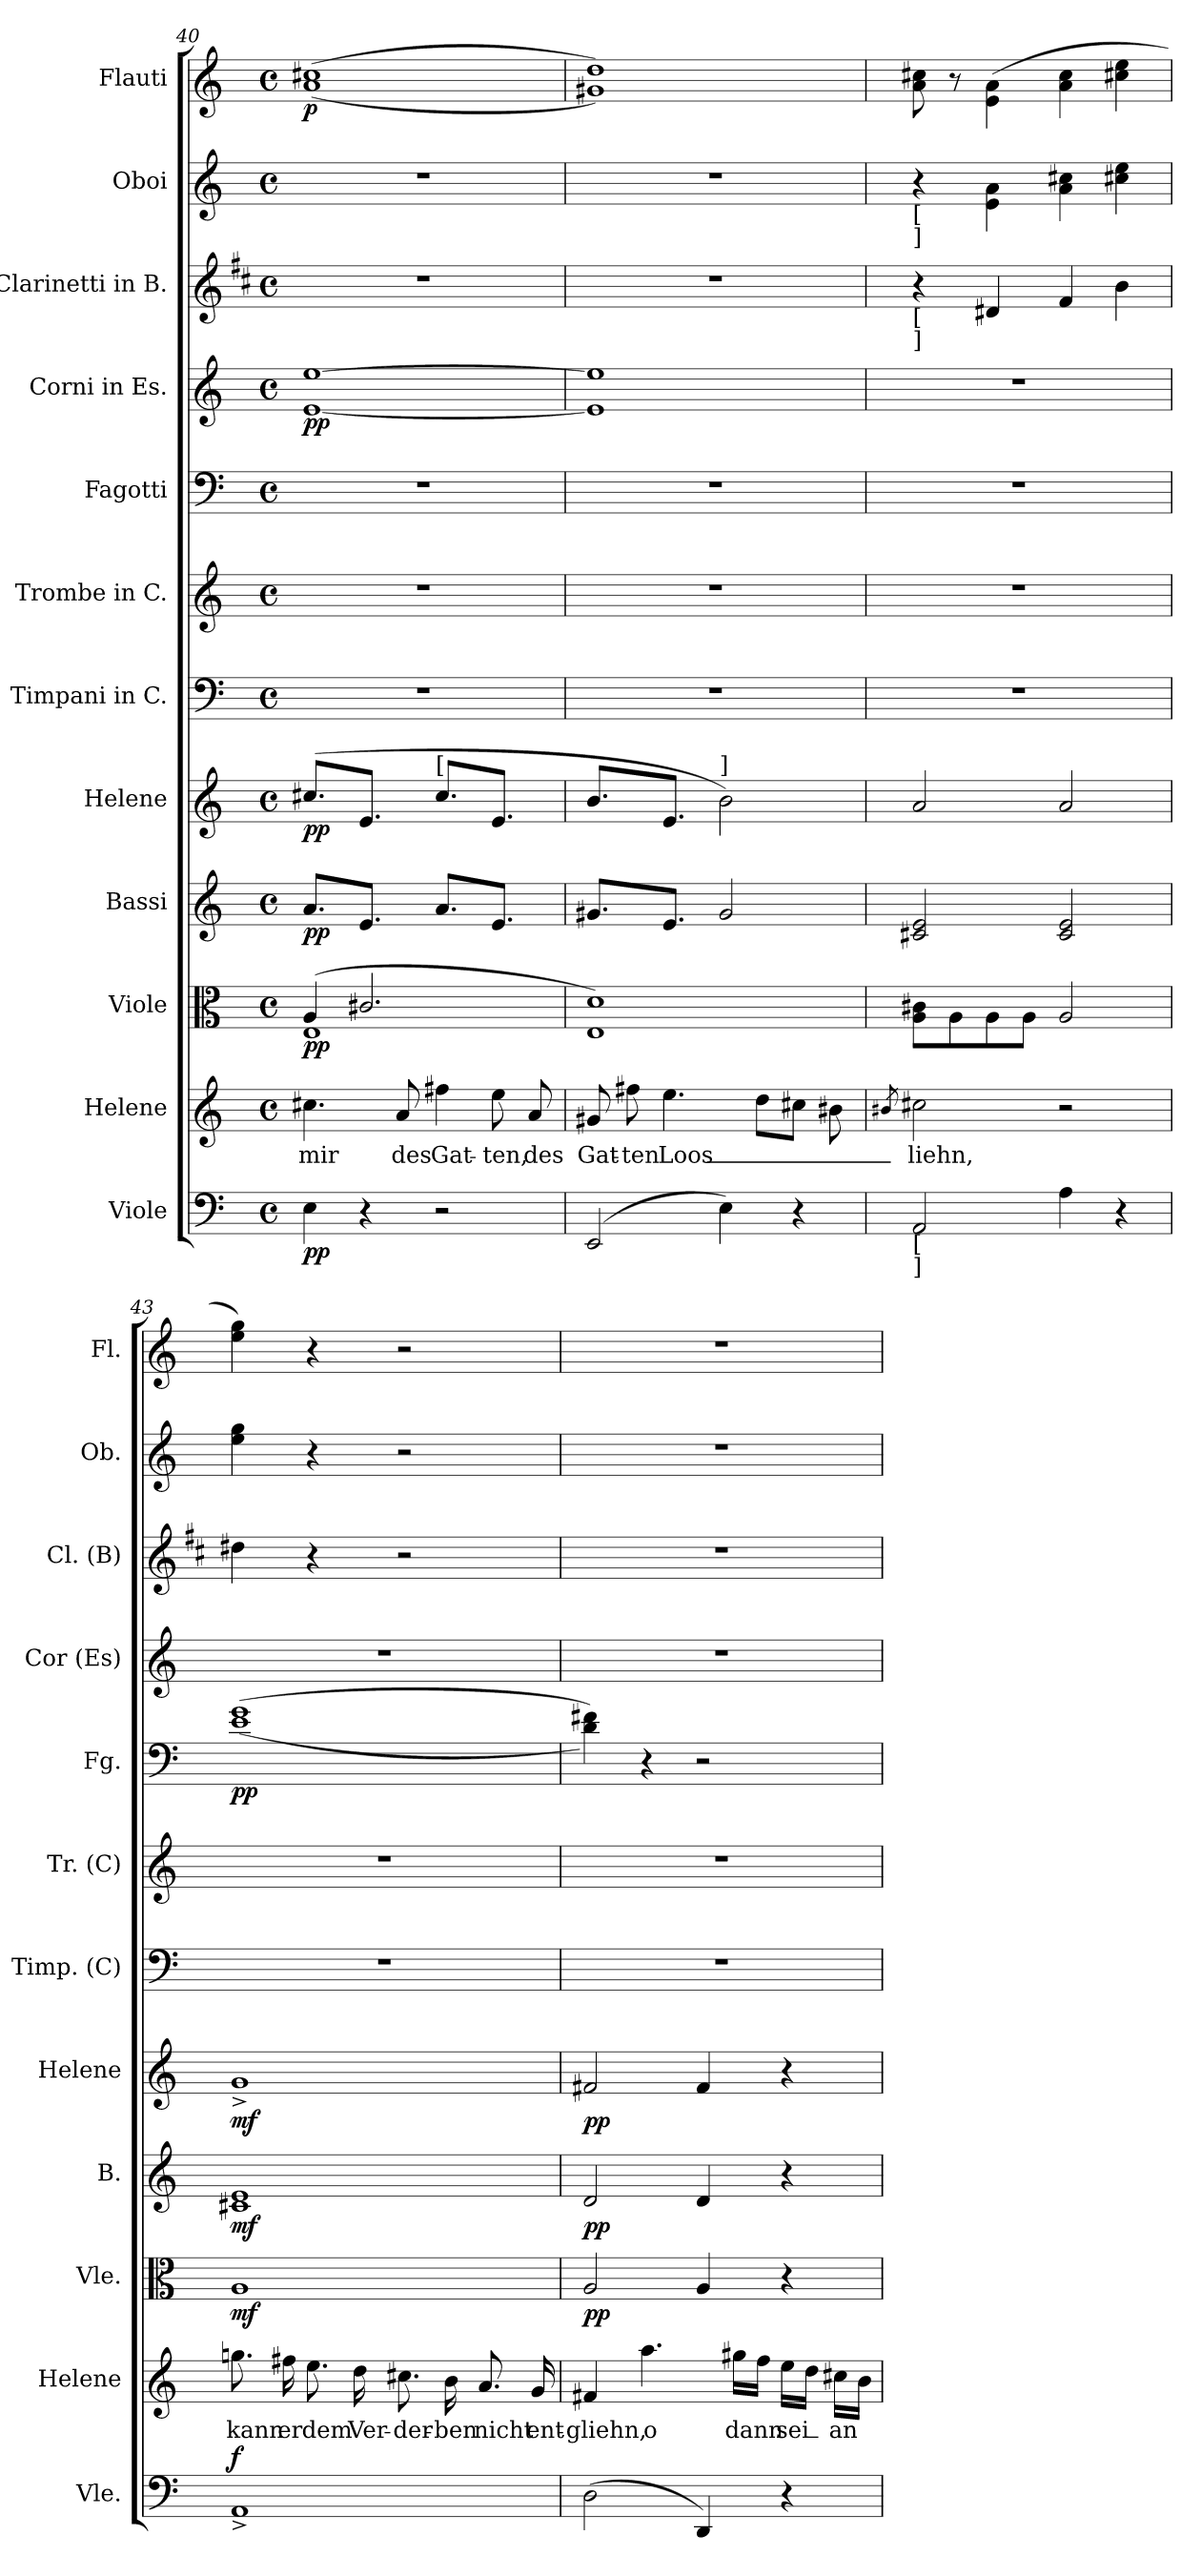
**kern	**dynam	**kern	**text	**kern	**dynam	**kern	**dynam	**kern	**dynam	**kern	**kern	**kern	**dynam	**kern	**dynam	**kern	**kern	**kern	**dynam
*part12	*part12	*part11	*part11	*part10	*part10	*part9	*part9	*part8	*part8	*part7	*part6	*part5	*part5	*part4	*part4	*part3	*part2	*part1	*part1
*staff12	*staff12	*staff11	*staff11	*staff10	*staff10	*staff9	*staff9	*staff8	*staff8	*staff7	*staff6	*staff5	*staff5	*staff4	*staff4	*staff3	*staff2	*staff1	*staff1
*I"Viole	*	*I"Helene	*	*I"Viole	*	*I"Bassi	*	*I"Helene	*	*I"Timpani in C.	*I"Trombe in C.	*I"Fagotti	*	*I"Corni in Es.	*	*I"Clarinetti in B.	*I"Oboi	*I"Flauti	*
*I'Vle.	*	*I'Helene	*	*I'Vle.	*	*I'B.	*	*I'Helene	*	*I'Timp. (C)	*I'Tr. (C)	*I'Fg.	*	*I'Cor (Es)	*	*I'Cl. (B)	*I'Ob.	*I'Fl.	*
*clefF4	*	*clefG2	*	*clefC3	*	*clefG2	*	*clefG2	*	*clefF4	*clefG2	*clefF4	*	*clefG2	*	*clefG2	*clefG2	*clefG2	*
*	*	*	*	*	*	*	*	*	*	*	*	*	*	*ITrd4c7	*	*ITrd1c2	*	*	*
*k[]	*	*k[]	*	*k[]	*	*k[]	*	*k[]	*	*k[]	*k[]	*k[]	*	*k[b-]	*	*k[]	*k[]	*k[]	*
*C:	*	*C:	*	*C:	*	*C:	*	*C:	*	*C:	*C:	*C:	*	*F:	*	*C:	*C:	*C:	*
*M4/4	*	*M4/4	*	*M4/4	*	*M4/4	*	*M4/4	*	*M4/4	*M4/4	*M4/4	*	*M4/4	*	*M4/4	*M4/4	*M4/4	*
*met(c)	*	*met(c)	*	*met(c)	*	*met(c)	*	*met(c)	*	*met(c)	*met(c)	*met(c)	*	*met(c)	*	*met(c)	*met(c)	*met(c)	*
=40	=40	=40	=40	=40	=40	=40	=40	=40	=40	=40	=40	=40	=40	=40	=40	=40	=40	=40	=40
*	*	*	*	*^	*	*	*	*	*	*	*	*	*	*	*	*	*	*	*
*	*	*	*	*	*	*	*Xtuplet	*	*Xtuplet	*	*	*	*	*	*	*	*	*	*	*
!	!LO:DY:b	!	!	!	!	!LO:DY:b	!	!LO:DY:b	!	!LO:DY:b	!	!	!	!	!	!LO:DY:b	!	!	!	!LO:DY:b
4E\	pp	4.cc#X\	mir	(>4A/	1E	pp	6.a/L	pp	(>6.cc#X/L	pp	1r	1r	1r	.	[1A [1a	pp	1r	1r	(>(<1a 1cc#X	p
4r	.	.	.	2.c#X/	.	.	6.e/J	.	6.e/J	.	.	.	.	.	.	.	.	.	.	.
.	.	8a/	des	.	.	.	.	.	.	.	.	.	.	.	.	.	.	.	.	.
!	!	!	!	!	!	!	!	!	!LO:TX:a:t=[	!	!	!	!	!	!	!	!	!	!	!
2r	.	4ff#X\	Gat-	.	.	.	6.a/L	.	6.cc#/L	.	.	.	.	.	.	.	.	.	.	.
.	.	8ee\	ten,	.	.	.	6.e/J	.	6.e/J	.	.	.	.	.	.	.	.	.	.	.
.	.	8a/	des	.	.	.	.	.	.	.	.	.	.	.	.	.	.	.	.	.
*	*	*	*	*v	*v	*	*	*	*	*	*	*	*	*	*	*	*	*	*	*
=41	=41	=41	=41	=41	=41	=41	=41	=41	=41	=41	=41	=41	=41	=41	=41	=41	=41	=41	=41
(>2EE/	.	8g#X/	Gat-	1E 1d)	.	6.g#X/L	.	6.b/L	.	1r	1r	1r	.	1A] 1a]	.	1r	1r	1g#X 1dd))	.
.	.	8ff#X\	ten	.	.	.	.	.	.	.	.	.	.	.	.	.	.	.	.
.	.	4.ee\	Loos_	.	.	6.e/J	.	6.e/J	.	.	.	.	.	.	.	.	.	.	.
!	!	!	!	!	!	!	!	!LO:TX:a:t=]	!	!	!	!	!	!	!	!	!	!	!
4E\)	.	.	.	.	.	2g#/	.	2b\)	.	.	.	.	.	.	.	.	.	.	.
.	.	8dd\L	.	.	.	.	.	.	.	.	.	.	.	.	.	.	.	.	.
4r	.	8cc#X\J	.	.	.	.	.	.	.	.	.	.	.	.	.	.	.	.	.
.	.	8b#X\	.	.	.	.	.	.	.	.	.	.	.	.	.	.	.	.	.
!!LO:PB:g=z
=42	=42	=42	=42	=42	=42	=42	=42	=42	=42	=42	=42	=42	=42	=42	=42	=42	=42	=42	=42
.	.	8qb#X/	.	.	.	.	.	.	.	.	.	.	.	.	.	.	.	.	.
!	!	!	!	!	!	!	!	!	!	!	!	!	!	!	!	!	!LO:TX:b:t=[	!	!
!	!	!	!	!	!	!	!	!	!	!	!	!	!	!	!	!	!LO:TX:b:t=]	!	!
!	!	!	!	!	!	!	!	!	!	!	!	!	!	!	!	!LO:TX:b:t=[	!	!	!
!	!	!	!	!	!	!	!	!	!	!	!	!	!	!	!	!LO:TX:b:t=]	!	!	!
!LO:TX:b:t=[	!	!	!	!	!	!	!	!	!	!	!	!	!	!	!	!	!	!	!
!LO:TX:b:t=]	!	!	!	!	!	!	!	!	!	!	!	!	!	!	!	!	!	!	!
2AA/	.	2cc#X\	liehn,	8A\ 8c#X\L	.	2c#X/ 2e/	.	2a/	.	1r	1r	1r	.	1r	.	4r	4r	8a\ 8cc#X\	.
.	.	.	.	8A	.	.	.	.	.	.	.	.	.	.	.	.	.	8r	.
.	.	.	.	8A	.	.	.	.	.	.	.	.	.	.	.	4c#X	4e\ 4a\	(<4e\ 4a\	.
.	.	.	.	8AJ	.	.	.	.	.	.	.	.	.	.	.	.	.	.	.
4A\	.	2r	.	2A	.	2c#/ 2e/	.	2a/	.	.	.	.	.	.	.	4e	4a\ 4cc#X\	4a\ 4cc#\	.
4r	.	.	.	.	.	.	.	.	.	.	.	.	.	.	.	4a	4cc#X\ 4ee\	4cc#X\ 4ee\	.
=43	=43	=43	=43	=43	=43	=43	=43	=43	=43	=43	=43	=43	=43	=43	=43	=43	=43	=43	=43
!	!LO:DY:a	!	!	!	!LO:DY:b	!	!LO:DY:b	!	!LO:DY:b	!	!	!	!LO:DY:b	!	!	!	!	!	!
1AA^<	f	8.ggn\	kann	1A	mf	1c#X 1e	mf	1g^<	mf	1r	1r	(>(<1e 1g	pp	1r	.	4cc#X	4ee\ 4gg\	4ee\ 4gg\)	.
.	.	16ff#X\	er	.	.	.	.	.	.	.	.	.	.	.	.	.	.	.	.
.	.	8.ee\	dem	.	.	.	.	.	.	.	.	.	.	.	.	4r	4r	4r	.
.	.	16dd\	Ver-	.	.	.	.	.	.	.	.	.	.	.	.	.	.	.	.
.	.	8.cc#X\	der-	.	.	.	.	.	.	.	.	.	.	.	.	2r	2r	2r	.
.	.	16b\	ben	.	.	.	.	.	.	.	.	.	.	.	.	.	.	.	.
.	.	8.a/	nicht	.	.	.	.	.	.	.	.	.	.	.	.	.	.	.	.
.	.	16g/	ent-	.	.	.	.	.	.	.	.	.	.	.	.	.	.	.	.
=44	=44	=44	=44	=44	=44	=44	=44	=44	=44	=44	=44	=44	=44	=44	=44	=44	=44	=44	=44
!	!	!	!	!	!LO:DY:b	!	!LO:DY:b	!	!LO:DY:b	!	!	!	!	!	!	!	!	!	!
(>2D\	.	4f#X/	gliehn,	2A/	pp	2d/	pp	2f#X/	pp	1r	1r	4d\ 4f#X\))	.	1r	.	1r	1r	1r	.
.	.	4.aa\	o	.	.	.	.	.	.	.	.	4r	.	.	.	.	.	.	.
4DD/)	.	.	.	4A/	.	4d/	.	4f#/	.	.	.	2r	.	.	.	.	.	.	.
.	.	16gg#X\LL	dann_	.	.	.	.	.	.	.	.	.	.	.	.	.	.	.	.
.	.	16ff\JJ	.	.	.	.	.	.	.	.	.	.	.	.	.	.	.	.	.
4r	.	16ee\LL	sei_	4r	.	4r	.	4r	.	.	.	.	.	.	.	.	.	.	.
.	.	16dd\JJ	.	.	.	.	.	.	.	.	.	.	.	.	.	.	.	.	.
.	.	16cc#X\LL	an	.	.	.	.	.	.	.	.	.	.	.	.	.	.	.	.
.	.	16b\JJ	.	.	.	.	.	.	.	.	.	.	.	.	.	.	.	.	.
=	=	=	=	=	=	=	=	=	=	=	=	=	=	=	=	=	=	=	=
*-	*-	*-	*-	*-	*-	*-	*-	*-	*-	*-	*-	*-	*-	*-	*-	*-	*-	*-	*-
